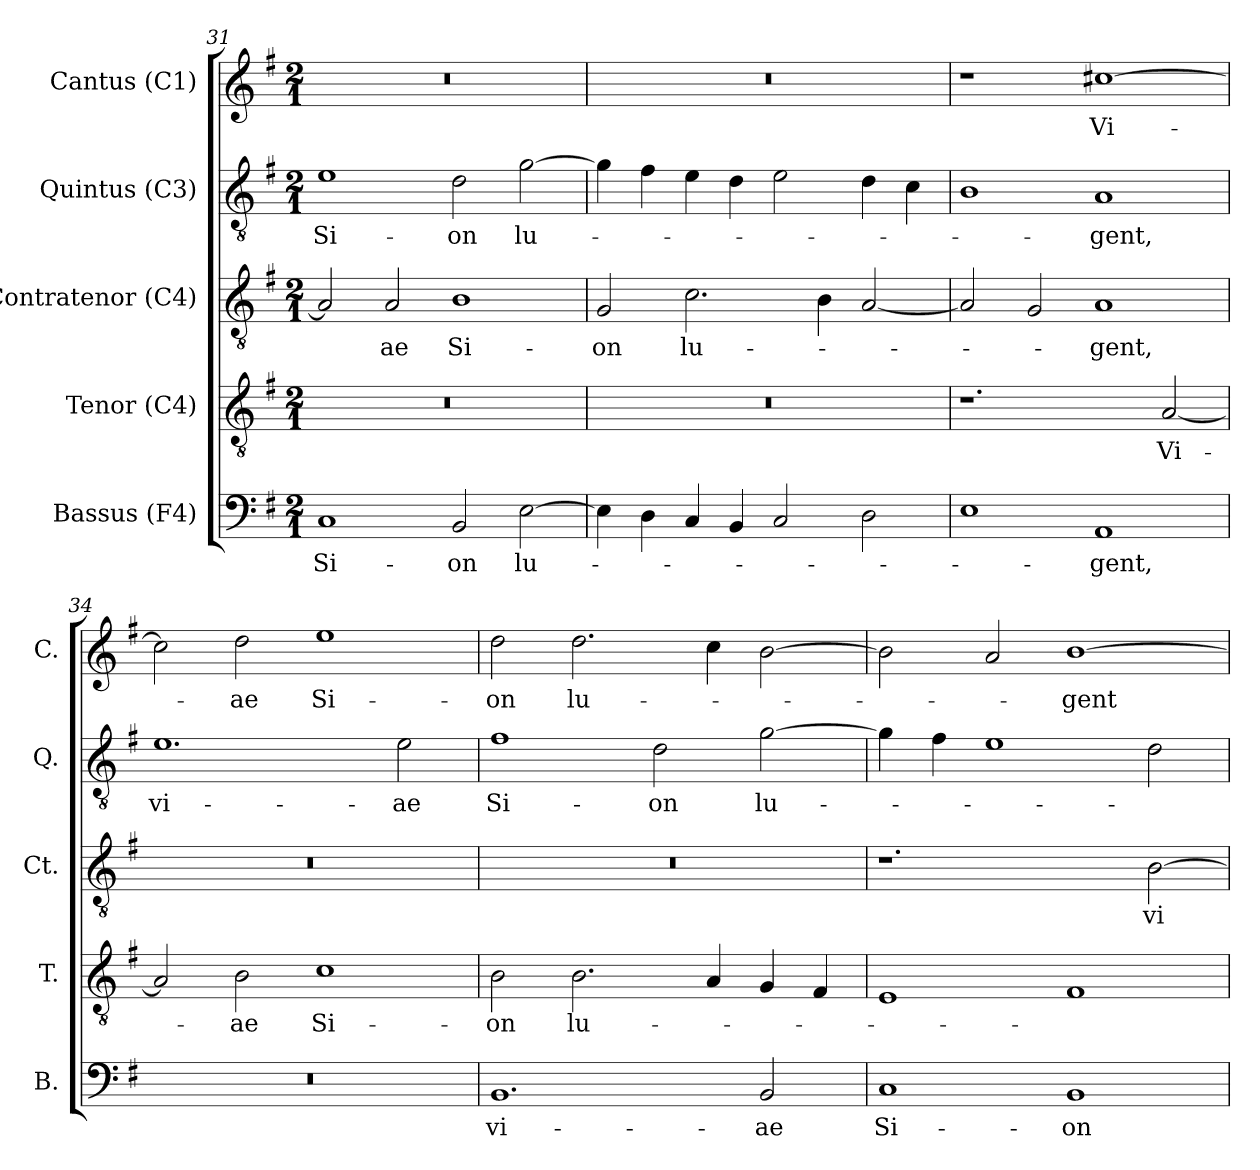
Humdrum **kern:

**kern	**text	**kern	**text	**kern	**text	**kern	**text	**kern	**text
*part5	*part5	*part4	*part4	*part3	*part3	*part2	*part2	*part1	*part1
*staff5	*staff5	*staff4	*staff4	*staff3	*staff3	*staff2	*staff2	*staff1	*staff1
*I"Bassus (F4)	*	*I"Tenor (C4)	*	*I"Contratenor (C4)	*	*I"Quintus (C3)	*	*I"Cantus (C1)	*
*I'B.	*	*I'T.	*	*I'Ct.	*	*I'Q.	*	*I'C.	*
*clefF4	*	*clefGv2	*	*clefGv2	*	*clefGv2	*	*clefG2	*
*	*	*	*	*ITrd7c12	*	*	*	*	*
*k[f#]	*	*k[f#]	*	*k[f#]	*	*k[f#]	*	*k[f#]	*
*G:	*	*G:	*	*G:	*	*G:	*	*G:	*
*M2/1	*	*M2/1	*	*M2/1	*	*M2/1	*	*M2/1	*
=31	=31	=31	=31	=31	=31	=31	=31	=31	=31
!	!LO:LY:b:color=#000000	!LO:N:vis=1	!	!	!	!	!	!	!
!	!	!	!	!	!	!	!LO:LY:b:color=#000000	!LO:N:vis=1	!
1Ci	Si-	0r	.	2AAi/]	.	1ei	Si-	0r	.
!	!	!	!	!	!LO:LY:b:color=#000000	!	!	!	!
.	.	.	.	2AAi/	-ae	.	.	.	.
!	!LO:LY:b:color=#000000	!	!	!	!	!	!	!	!
!	!	!	!	!	!LO:LY:b:color=#000000	!	!	!	!
!	!	!	!	!	!	!	!LO:LY:b:color=#000000	!	!
2BBi/	-on	.	.	1BBi	Si-	2di\	-on	.	.
!	!LO:LY:b:color=#000000	!	!	!	!	!	!	!	!
!	!	!	!	!	!	!	!LO:LY:b:color=#000000	!	!
[2Ei\	lu-	.	.	.	.	[2gi\	lu-	.	.
=32	=32	=32	=32	=32	=32	=32	=32	=32	=32
!	!	!LO:N:vis=1	!	!	!	!	!	!	!
!	!	!	!	!	!LO:LY:b:color=#000000	!	!	!LO:N:vis=1	!
4Ei\]	.	0r	.	2GGi/	-on	4gi\]	.	0r	.
4Di\	.	.	.	.	.	4f#i\	.	.	.
!	!	!	!	!	!LO:LY:b:color=#000000	!	!	!	!
4Ci/	.	.	.	2.Ci\	lu-	4ei\	.	.	.
4BBi/	.	.	.	.	.	4di\	.	.	.
2Ci/	.	.	.	.	.	2ei\	.	.	.
.	.	.	.	4BBi\	.	.	.	.	.
2Di\	.	.	.	[2AAi/	.	4di\	.	.	.
.	.	.	.	.	.	4ci\	.	.	.
=33	=33	=33	=33	=33	=33	=33	=33	=33	=33
1Ei	.	1.r	.	2AAi/]	.	1Bi	.	1r	.
.	.	.	.	2GGi/	.	.	.	.	.
!	!LO:LY:b:color=#000000	!	!	!	!	!	!	!	!
!	!	!	!	!	!LO:LY:b:color=#000000	!	!	!	!
!	!	!	!	!	!	!	!LO:LY:b:color=#000000	!	!
!	!	!	!	!	!	!	!	!	!LO:LY:b:color=#000000
1AAi	-gent,	.	.	1AAi	-gent,	1Ai	-gent,	[1cc#Xi	Vi-
!	!	!	!LO:LY:b:color=#000000	!	!	!	!	!	!
.	.	[2Ai/	Vi-	.	.	.	.	.	.
=34	=34	=34	=34	=34	=34	=34	=34	=34	=34
!LO:N:vis=1	!	!	!	!LO:N:vis=1	!	!	!	!	!
!	!	!	!	!	!	!	!LO:LY:b:color=#000000	!	!
0r	.	2Ai/]	.	0r	.	1.ei	vi-	2cc#i\]	.
!	!	!	!LO:LY:b:color=#000000	!	!	!	!	!	!
!	!	!	!	!	!	!	!	!	!LO:LY:b:color=#000000
.	.	2Bi\	-ae	.	.	.	.	2ddi\	-ae
!	!	!	!LO:LY:b:color=#000000	!	!	!	!	!	!
!	!	!	!	!	!	!	!	!	!LO:LY:b:color=#000000
.	.	1ci	Si-	.	.	.	.	1eei	Si-
!	!	!	!	!	!	!	!LO:LY:b:color=#000000	!	!
.	.	.	.	.	.	2ei\	-ae	.	.
!!LO:LB:g=z
=35	=35	=35	=35	=35	=35	=35	=35	=35	=35
!	!LO:LY:b:color=#000000	!	!	!	!	!	!	!	!
!	!	!	!LO:LY:b:color=#000000	!LO:N:vis=1	!	!	!	!	!
!	!	!	!	!	!	!	!LO:LY:b:color=#000000	!	!
!	!	!	!	!	!	!	!	!	!LO:LY:b:color=#000000
1.BBi	vi-	2Bi\	-on	0r	.	1f#i	Si-	2ddi\	-on
!	!	!	!LO:LY:b:color=#000000	!	!	!	!	!	!
!	!	!	!	!	!	!	!	!	!LO:LY:b:color=#000000
.	.	2.Bi\	lu-	.	.	.	.	2.ddi\	lu-
!	!	!	!	!	!	!	!LO:LY:b:color=#000000	!	!
.	.	.	.	.	.	2di\	-on	.	.
.	.	4Ai/	.	.	.	.	.	4cci\	.
!	!LO:LY:b:color=#000000	!	!	!	!	!	!	!	!
!	!	!	!	!	!	!	!LO:LY:b:color=#000000	!	!
2BBi/	-ae	4Gi/	.	.	.	[2gi\	lu-	[2bi\	.
.	.	4F#i/	.	.	.	.	.	.	.
=36	=36	=36	=36	=36	=36	=36	=36	=36	=36
!	!LO:LY:b:color=#000000	!	!	!	!	!	!	!	!
1Ci	Si-	1Ei	.	1.r	.	4gi\]	.	2bi\]	.
.	.	.	.	.	.	4f#i\	.	.	.
.	.	.	.	.	.	1ei	.	2ai/	.
!	!LO:LY:b:color=#000000	!	!	!	!	!	!	!	!
!	!	!	!	!	!	!	!	!	!LO:LY:b:color=#000000
1BBi	-on	1F#i	.	.	.	.	.	[1bi	-gent
!	!	!	!	!	!LO:LY:b:color=#000000	!	!	!	!
.	.	.	.	[2BBi\	vi-	2di\	.	.	.
=	=	=	=	=	=	=	=	=	=
*-	*-	*-	*-	*-	*-	*-	*-	*-	*-
